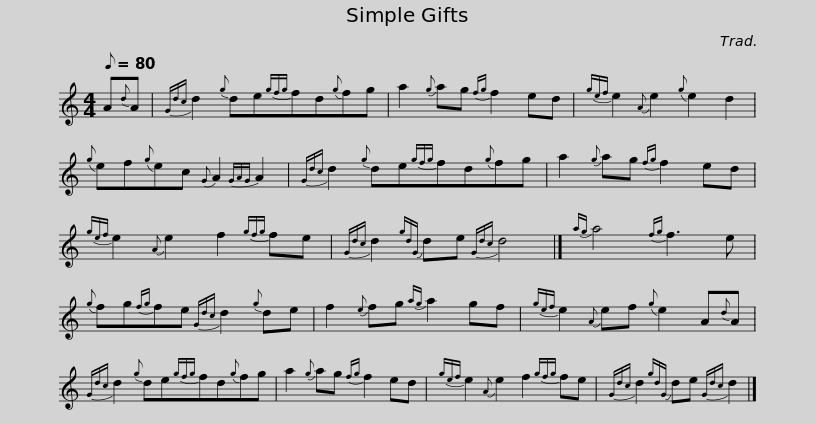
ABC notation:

X:1
L:1/8
Q:1/8=80
M:4/4
I:linebreak $
K:C
V:1 treble
V:1
 A{d}A |{Gdc} d2{g} de{gfg}fd{g}fg | a2{g} ag{fg} f2 ed |${gef} e2{A} e2{g} e2 d2 |{g} ef{g}ec{G} A2{GAG} A2 | %5
{Gdc} d2{g} de{gfg}fd{g}fg |$ a2{g} ag{fg} f2 ed |{gef} e2{A} e2 f2{gfg} fe |{Gdc} d2{gdG} de{Gdc} d4 |]${ag} a4{fg} f3 e | %10
{g} fg{fg}fe{Gdc} d2{g} de | f2{e} fg{ag} a2 gf |${gef} e2{A} ef{g} e2 A{d}A |{Gdc} d2{g} de{gfg}fd{g}fg | a2{g} ag{fg} f2 ed |$ %15
{gef} e2{A} e2 f2{gfg} fe |{Gdc} d2{gdG} de{Gdc} d2 |] %17
